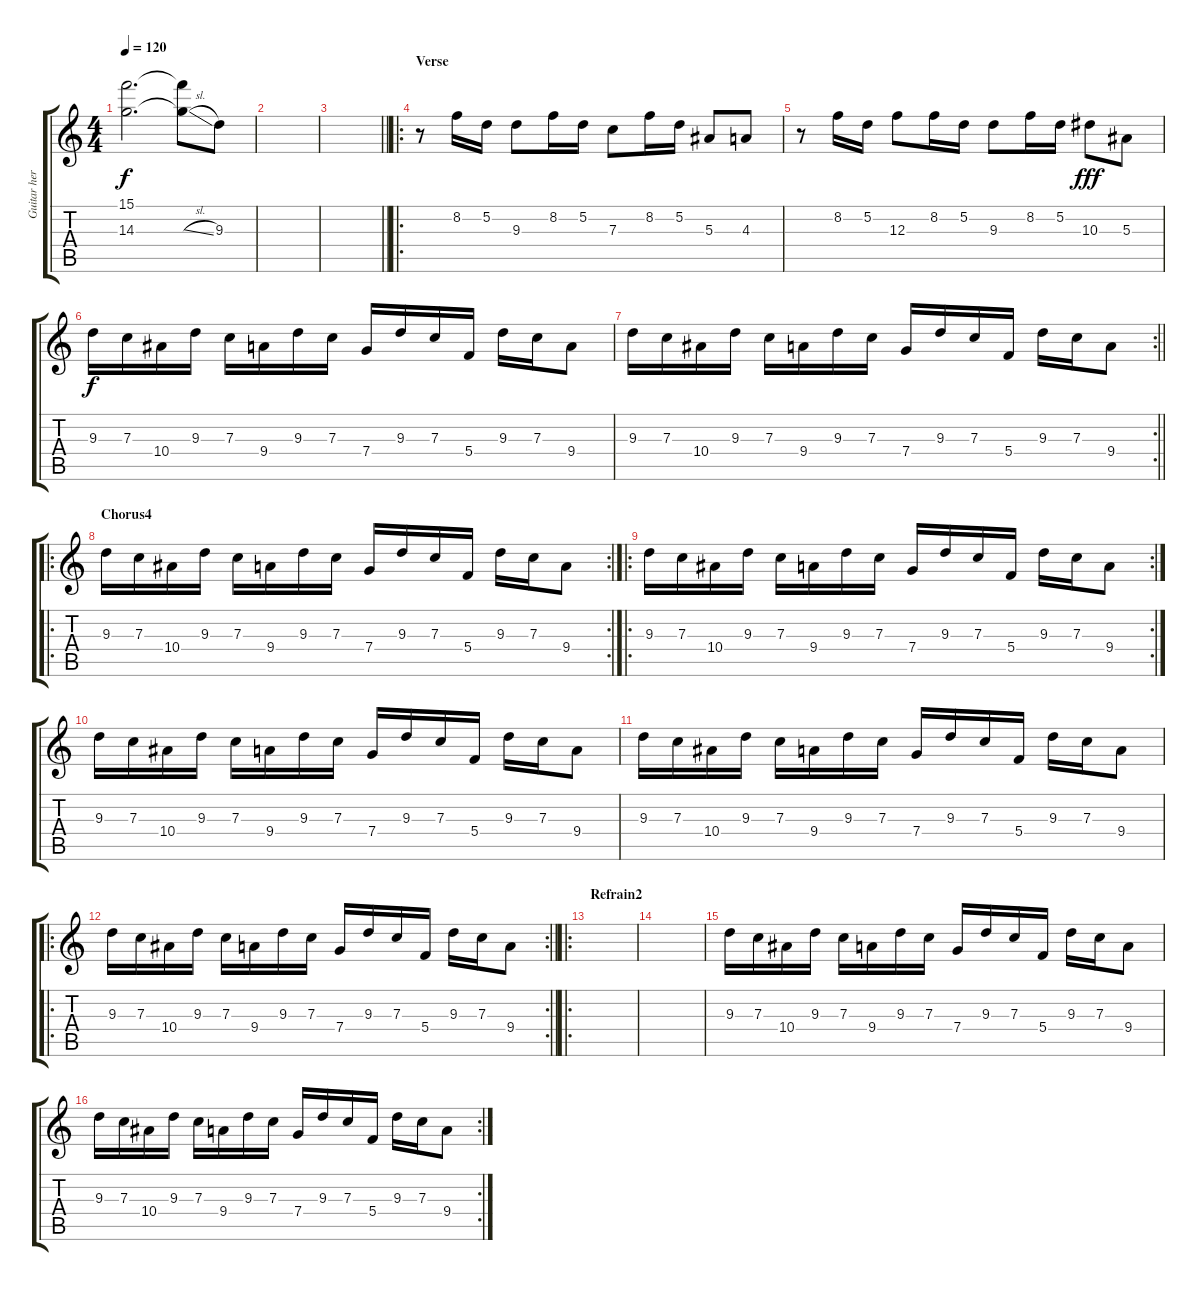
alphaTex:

\track ("Guitar hero!!!!!" "Guitar her") {instrument distortionguitar}
\staff {score tabs}
\tuning (D4 A3 F3 C3 G2 C2) {hide}
\ts (4 4)
\tempo 120
\clef g2
\ks c
(15.1{t} 14.3{t}).2{d dy f} (15.1{t} 14.3{sl t}).8 9.3.8 |
|
\barLineRight lightlight
|
\ro
\section ("" "Verse")
r.8 8.2.16 5.2.16 9.3.8 8.2.16 5.2.16 7.3.8 8.2.16 5.2.16 5.3.8 4.3.8 |
r.8 8.2.16 5.2.16 12.3.8 8.2.16 5.2.16 9.3.8 8.2.16 5.2.16 10.3.8{dy fff} 5.3.8 |
9.3.16{dy f} 7.3.16 10.4.16 9.3.16 7.3.16 9.4.16 9.3.16 7.3.16 7.4.16 9.3.16 7.3.16 5.4.16 9.3.16 7.3.16 9.4.8 |
\rc 2
\barLineRight lightlight
9.3.16 7.3.16 10.4.16 9.3.16 7.3.16 9.4.16 9.3.16 7.3.16 7.4.16 9.3.16 7.3.16 5.4.16 9.3.16 7.3.16 9.4.8 |
\ro
\rc 2
\section ("" "Chorus4")
9.3.16 7.3.16 10.4.16 9.3.16 7.3.16 9.4.16 9.3.16 7.3.16 7.4.16 9.3.16 7.3.16 5.4.16 9.3.16 7.3.16 9.4.8 |
\ro
\rc 2
9.3.16 7.3.16 10.4.16 9.3.16 7.3.16 9.4.16 9.3.16 7.3.16 7.4.16 9.3.16 7.3.16 5.4.16 9.3.16 7.3.16 9.4.8 |
9.3.16 7.3.16 10.4.16 9.3.16 7.3.16 9.4.16 9.3.16 7.3.16 7.4.16 9.3.16 7.3.16 5.4.16 9.3.16 7.3.16 9.4.8 |
9.3.16 7.3.16 10.4.16 9.3.16 7.3.16 9.4.16 9.3.16 7.3.16 7.4.16 9.3.16 7.3.16 5.4.16 9.3.16 7.3.16 9.4.8 |
\ro
\rc 2
\barLineRight lightlight
9.3.16 7.3.16 10.4.16 9.3.16 7.3.16 9.4.16 9.3.16 7.3.16 7.4.16 9.3.16 7.3.16 5.4.16 9.3.16 7.3.16 9.4.8 |
\ro
\section ("" "Refrain2")
|
|
9.3.16 7.3.16 10.4.16 9.3.16 7.3.16 9.4.16 9.3.16 7.3.16 7.4.16 9.3.16 7.3.16 5.4.16 9.3.16 7.3.16 9.4.8 |
\rc 2
9.3.16 7.3.16 10.4.16 9.3.16 7.3.16 9.4.16 9.3.16 7.3.16 7.4.16 9.3.16 7.3.16 5.4.16 9.3.16 7.3.16 9.4.8
